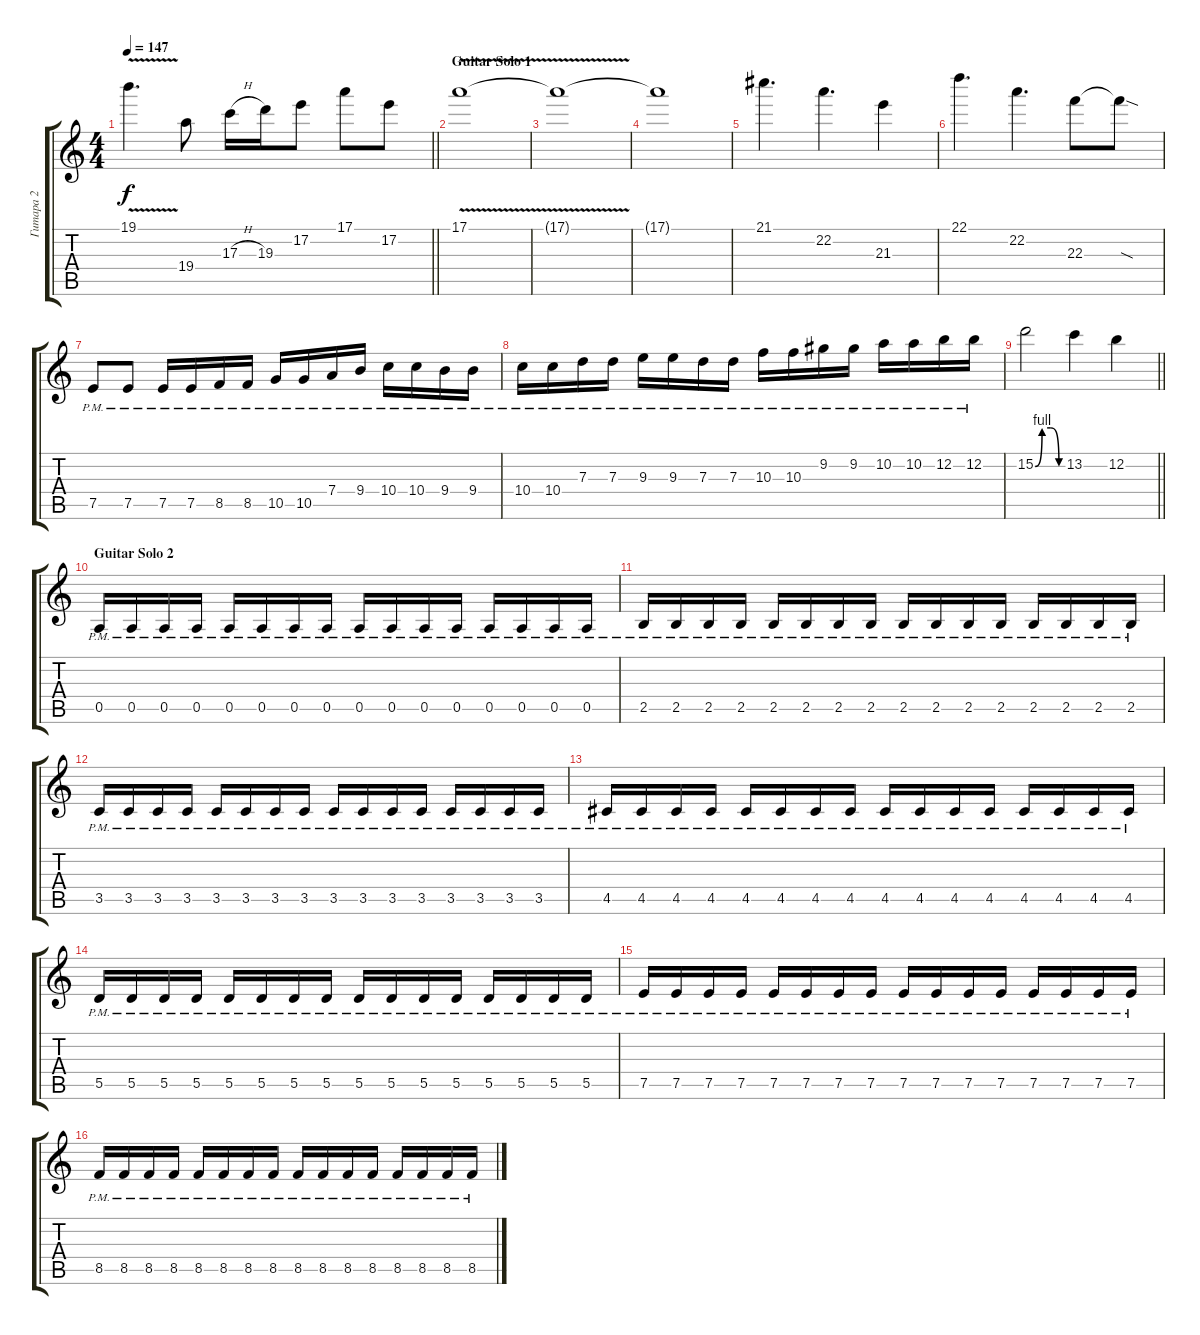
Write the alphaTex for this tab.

\track ("Гитара 2" "Гитара 2") {instrument distortionguitar}
\staff {score tabs}
\tuning (E4 B3 G3 D3 A2 E2) {hide}
\ts (4 4)
\tempo 147
\clef g2
\barLineRight lightlight
\ks c
19.1{v}.4{d dy f} 19.4.8{volume 10} 17.3{h}.16 19.3.16 17.2.8 17.1.8 17.2.8 |
\section ("" "Guitar Solo 1")
17.1{v}.1 |
17.1{t}.1 |
17.1{t}.1 |
21.1.4{d} 22.2.4{d} 21.3.4 |
22.1.4{d} 22.2.4{d} 22.3.8 22.3{sod t}.8 |
7.5{pm}.8 7.5{pm}.8 7.5{pm}.16 7.5{pm}.16 8.5{pm}.16 8.5{pm}.16 10.5{pm}.16 10.5{pm}.16 7.4{pm}.16 9.4{pm}.16 10.4{pm}.16 10.4{pm}.16 9.4{pm}.16 9.4{pm}.16 |
10.4{pm}.16 10.4{pm}.16 7.3{pm}.16 7.3{pm}.16 9.3{pm}.16 9.3{pm}.16 7.3{pm}.16 7.3{pm}.16 10.3{pm}.16 10.3{pm}.16 9.2{pm}.16 9.2{pm}.16 10.2{pm}.16 10.2{pm}.16 12.2{pm}.16 12.2{pm}.16 |
\barLineRight lightlight
15.2{be (custom 0 0 15 4 34 4 52 0 60 0)}.2 13.2.4 12.2.4 |
\section ("" "Guitar Solo 2")
0.5{pm}.16{volume 8 instrument distortionguitar} 0.5{pm}.16 0.5{pm}.16 0.5{pm}.16 0.5{pm}.16 0.5{pm}.16 0.5{pm}.16 0.5{pm}.16 0.5{pm}.16 0.5{pm}.16 0.5{pm}.16 0.5{pm}.16 0.5{pm}.16 0.5{pm}.16 0.5{pm}.16 0.5{pm}.16 |
2.5{pm}.16 2.5{pm}.16 2.5{pm}.16 2.5{pm}.16 2.5{pm}.16 2.5{pm}.16 2.5{pm}.16 2.5{pm}.16 2.5{pm}.16 2.5{pm}.16 2.5{pm}.16 2.5{pm}.16 2.5{pm}.16 2.5{pm}.16 2.5{pm}.16 2.5{pm}.16 |
3.5{pm}.16 3.5{pm}.16 3.5{pm}.16 3.5{pm}.16 3.5{pm}.16 3.5{pm}.16 3.5{pm}.16 3.5{pm}.16 3.5{pm}.16 3.5{pm}.16 3.5{pm}.16 3.5{pm}.16 3.5{pm}.16 3.5{pm}.16 3.5{pm}.16 3.5{pm}.16 |
4.5{pm}.16 4.5{pm}.16 4.5{pm}.16 4.5{pm}.16 4.5{pm}.16 4.5{pm}.16 4.5{pm}.16 4.5{pm}.16 4.5{pm}.16 4.5{pm}.16 4.5{pm}.16 4.5{pm}.16 4.5{pm}.16 4.5{pm}.16 4.5{pm}.16 4.5{pm}.16 |
5.5{pm}.16 5.5{pm}.16 5.5{pm}.16 5.5{pm}.16 5.5{pm}.16 5.5{pm}.16 5.5{pm}.16 5.5{pm}.16 5.5{pm}.16 5.5{pm}.16 5.5{pm}.16 5.5{pm}.16 5.5{pm}.16 5.5{pm}.16 5.5{pm}.16 5.5{pm}.16 |
7.5{pm}.16 7.5{pm}.16 7.5{pm}.16 7.5{pm}.16 7.5{pm}.16 7.5{pm}.16 7.5{pm}.16 7.5{pm}.16 7.5{pm}.16 7.5{pm}.16 7.5{pm}.16 7.5{pm}.16 7.5{pm}.16 7.5{pm}.16 7.5{pm}.16 7.5{pm}.16 |
8.5{pm}.16 8.5{pm}.16 8.5{pm}.16 8.5{pm}.16 8.5{pm}.16 8.5{pm}.16 8.5{pm}.16 8.5{pm}.16 8.5{pm}.16 8.5{pm}.16 8.5{pm}.16 8.5{pm}.16 8.5{pm}.16 8.5{pm}.16 8.5{pm}.16 8.5{pm}.16
